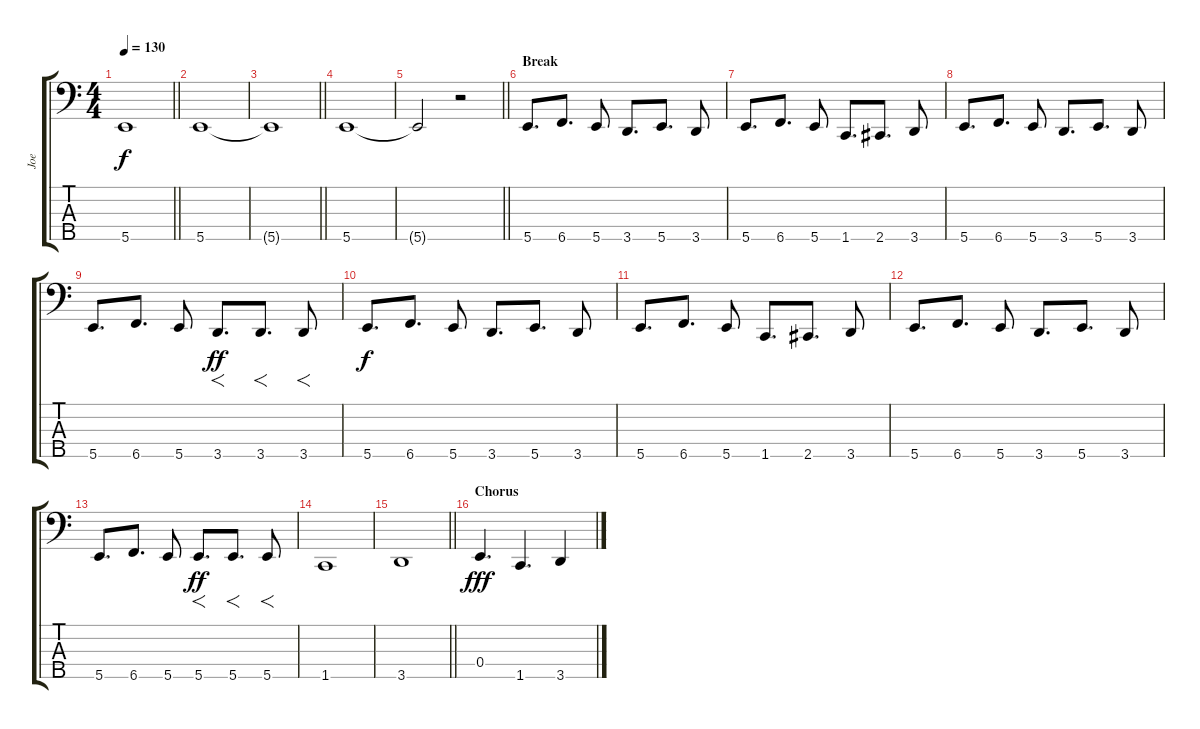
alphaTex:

\track ("Joe" "Joe") {instrument electricbassfinger}
\staff {score tabs}
\tuning (G2 D2 A1 E1 B0) {hide}
\ts (4 4)
\tempo 130
\clef f4
\barLineRight lightlight
\ks c
5.5{t}.1{dy f} |
5.5.1 |
\barLineRight lightlight
5.5{t}.1 |
5.5.1 |
\barLineRight lightlight
5.5{t}.2 r.2 |
\section ("" "Break")
5.5.8{d} 6.5.8{d} 5.5.8 3.5.8{d} 5.5.8{d} 3.5.8 |
5.5.8{d} 6.5.8{d} 5.5.8 1.5.8{d} 2.5.8{d} 3.5.8 |
5.5.8{d} 6.5.8{d} 5.5.8 3.5.8{d} 5.5.8{d} 3.5.8 |
5.5.8{d} 6.5.8{d} 5.5.8 3.5.8{f d dy ff} 3.5.8{f d} 3.5.8{f} |
5.5.8{d dy f} 6.5.8{d} 5.5.8 3.5.8{d} 5.5.8{d} 3.5.8 |
5.5.8{d} 6.5.8{d} 5.5.8 1.5.8{d} 2.5.8{d} 3.5.8 |
5.5.8{d} 6.5.8{d} 5.5.8 3.5.8{d} 5.5.8{d} 3.5.8 |
5.5.8{d} 6.5.8{d} 5.5.8 5.5.8{f d dy ff} 5.5.8{f d} 5.5.8{f} |
1.5.1 |
\barLineRight lightlight
3.5.1 |
\section ("" "Chorus")
0.4.4{d dy fff} 1.5.4{d} 3.5.4
